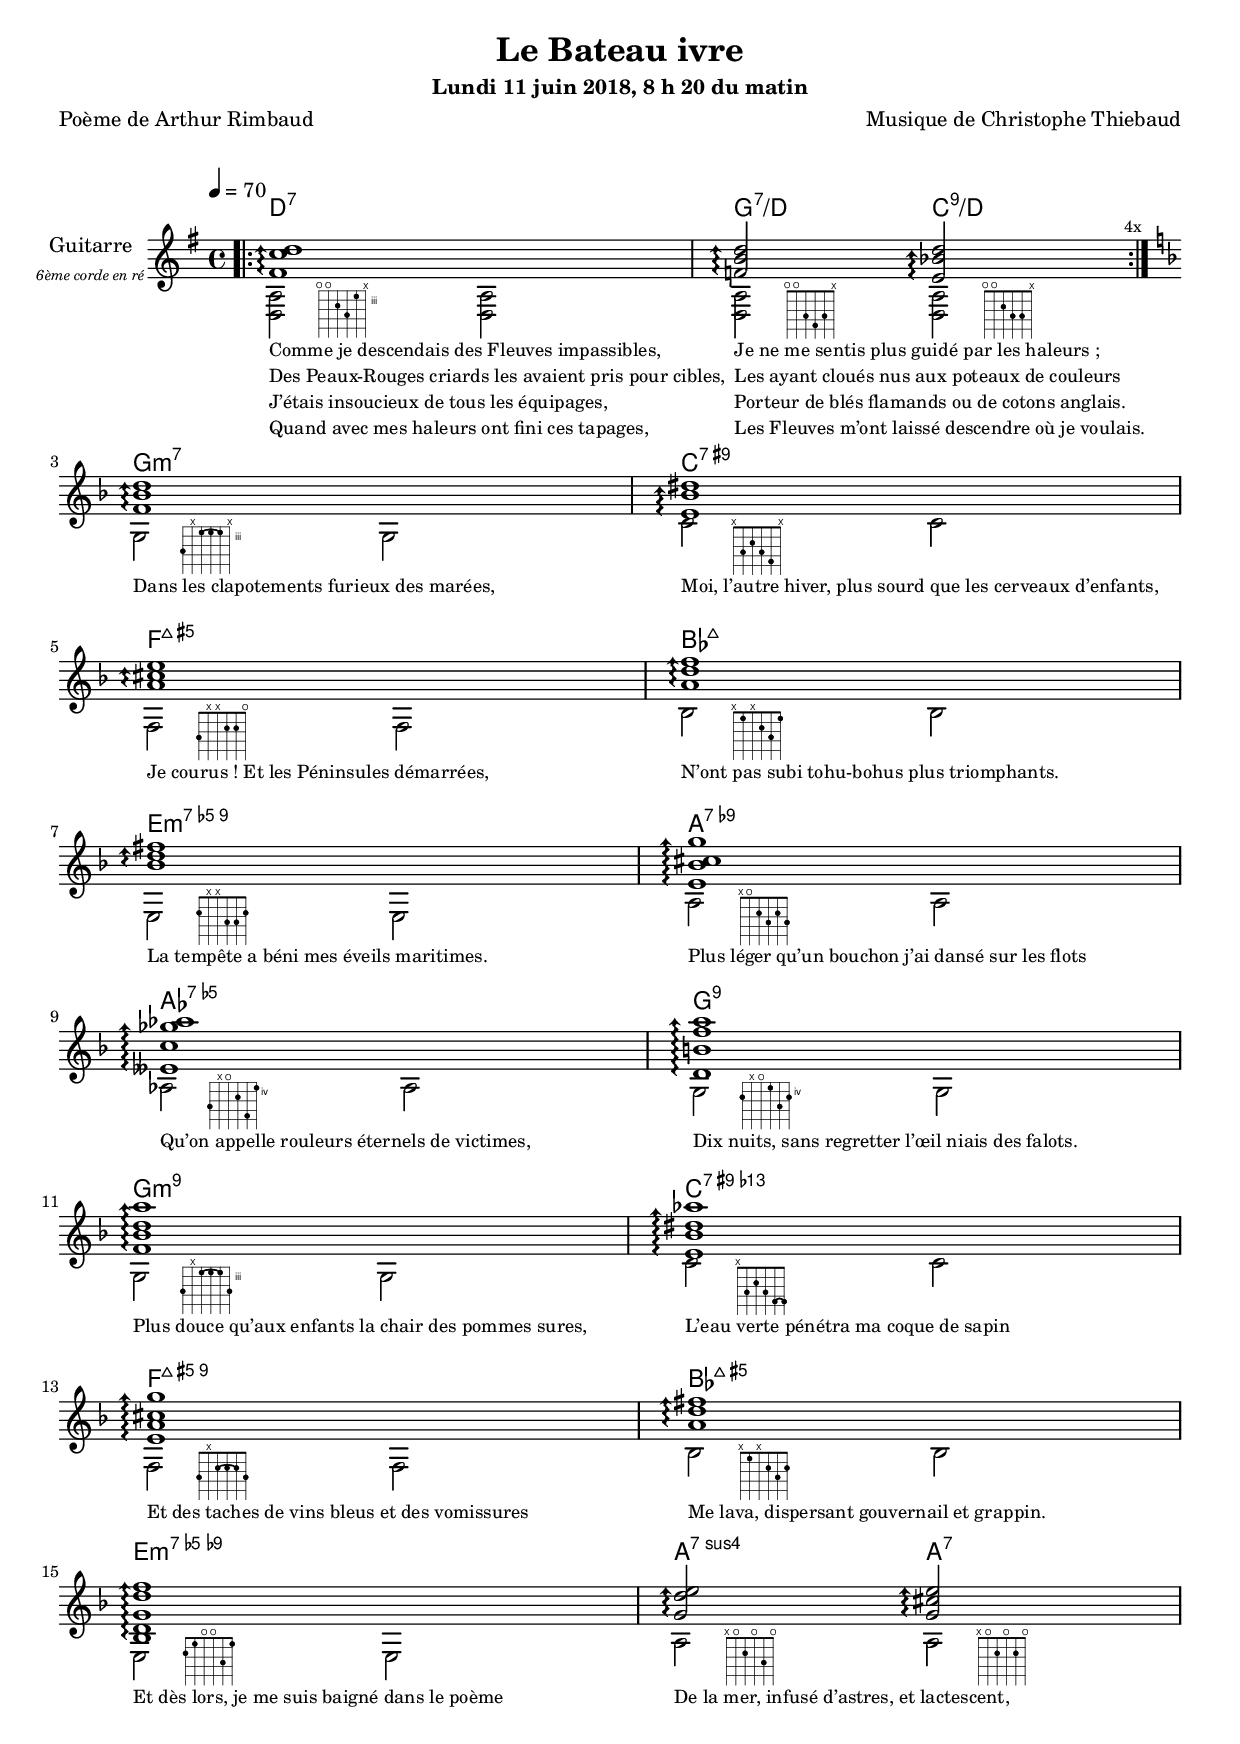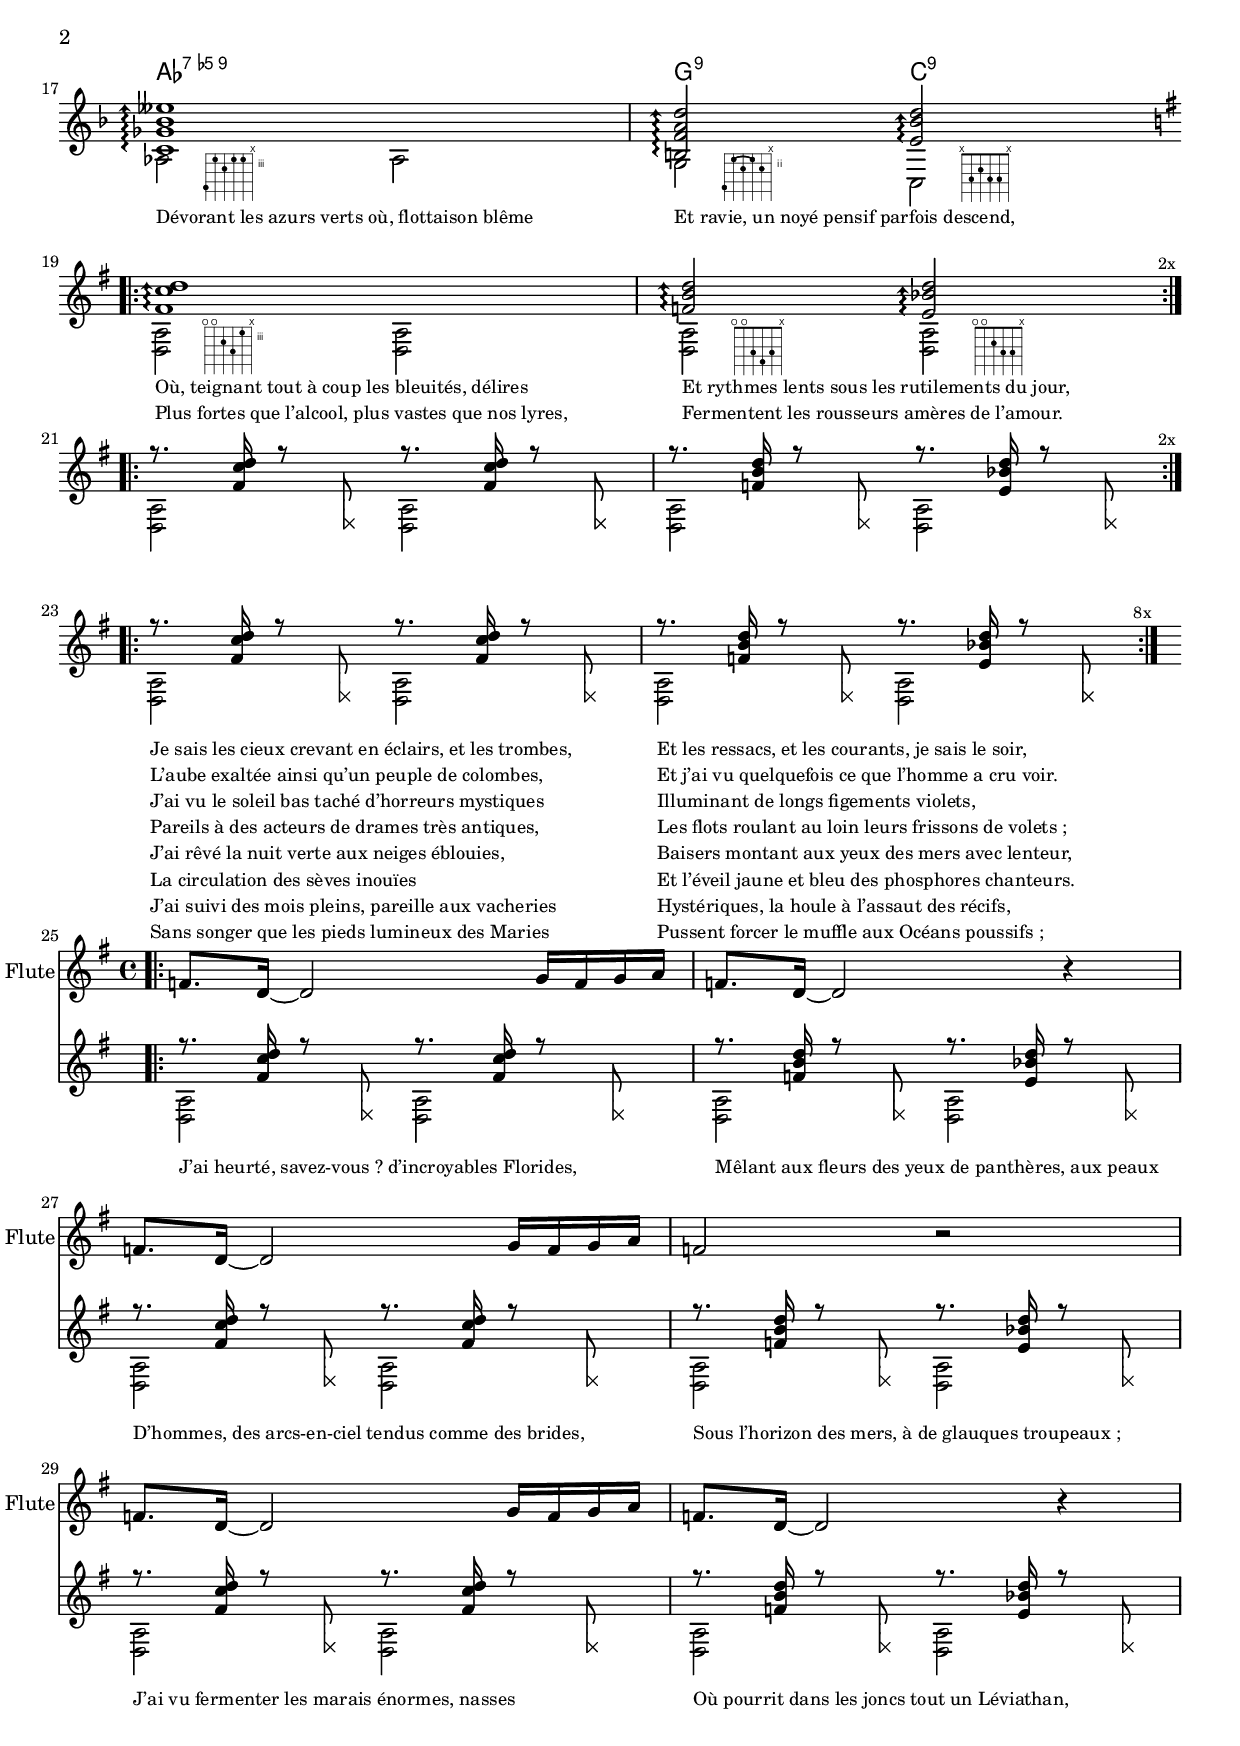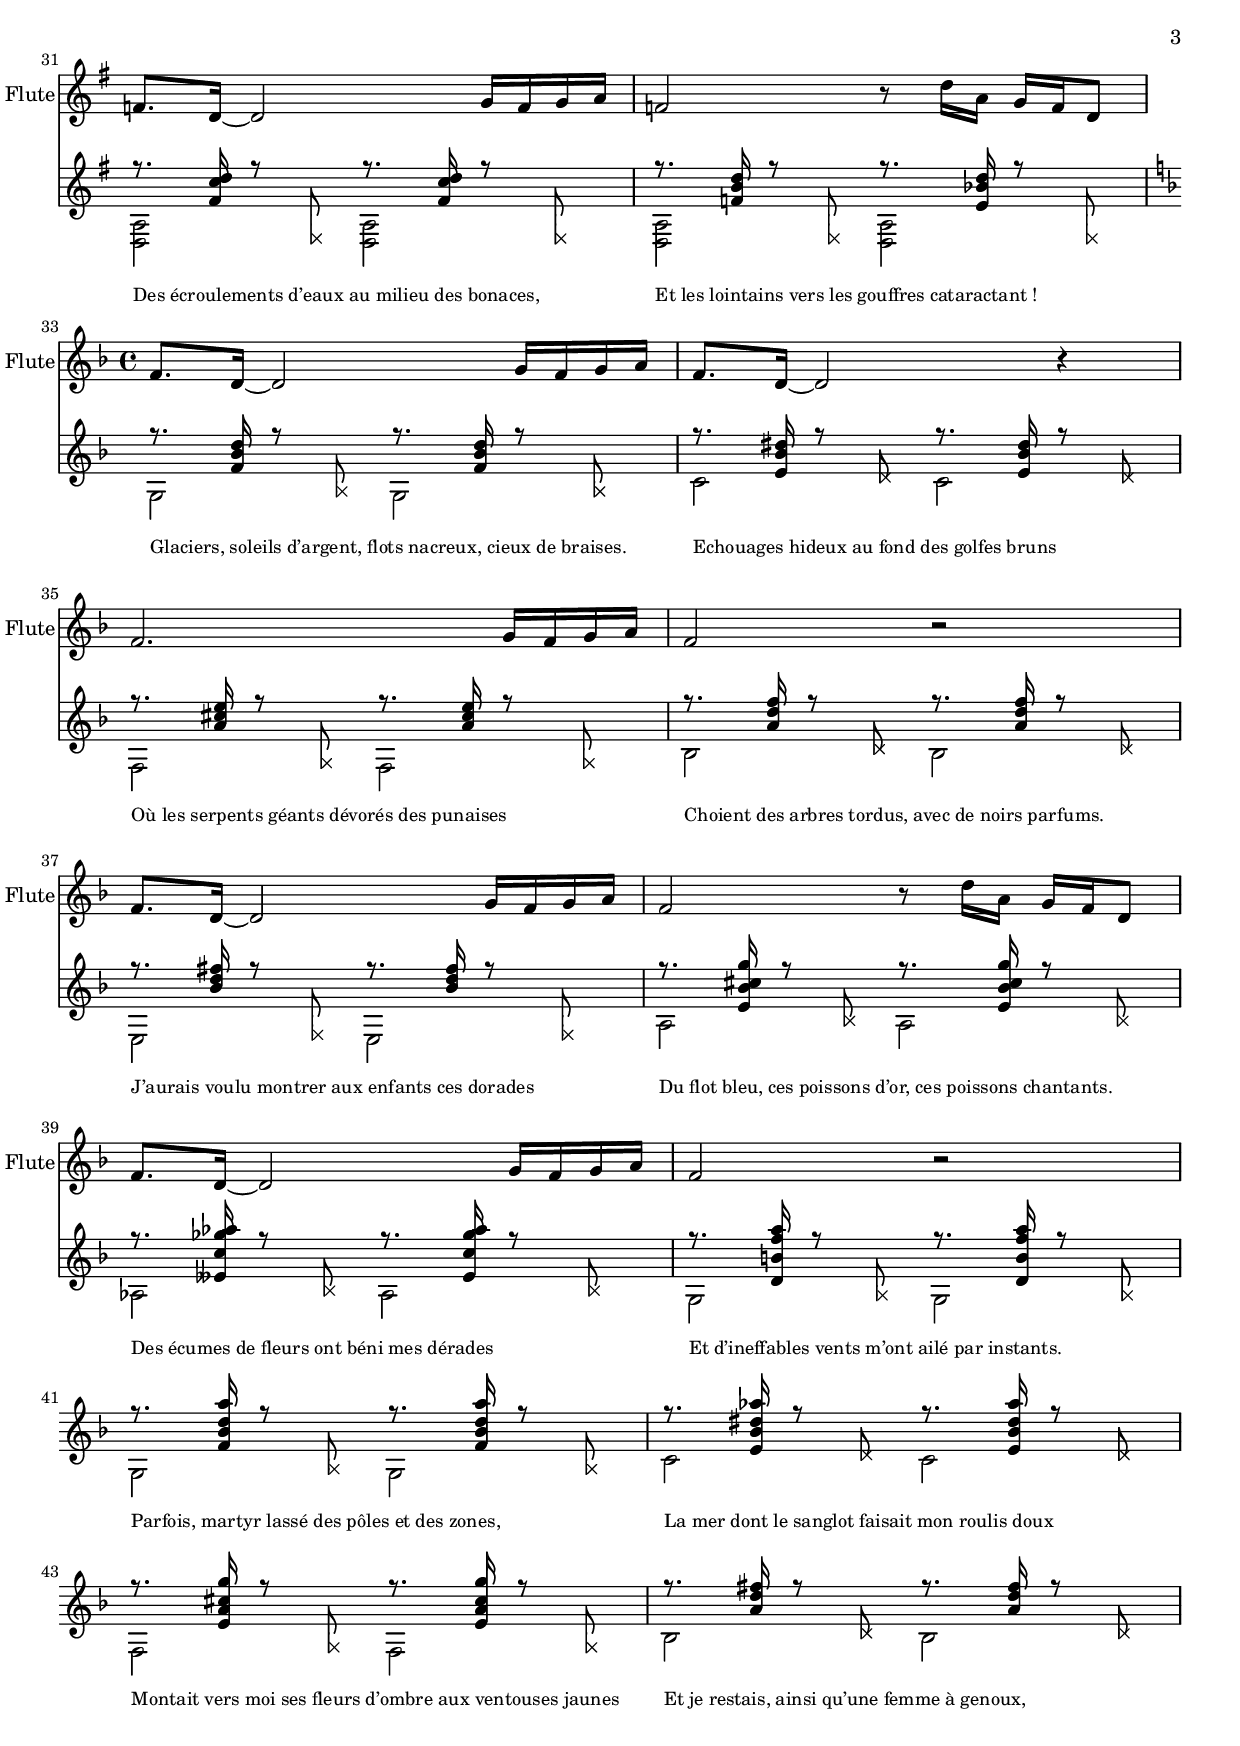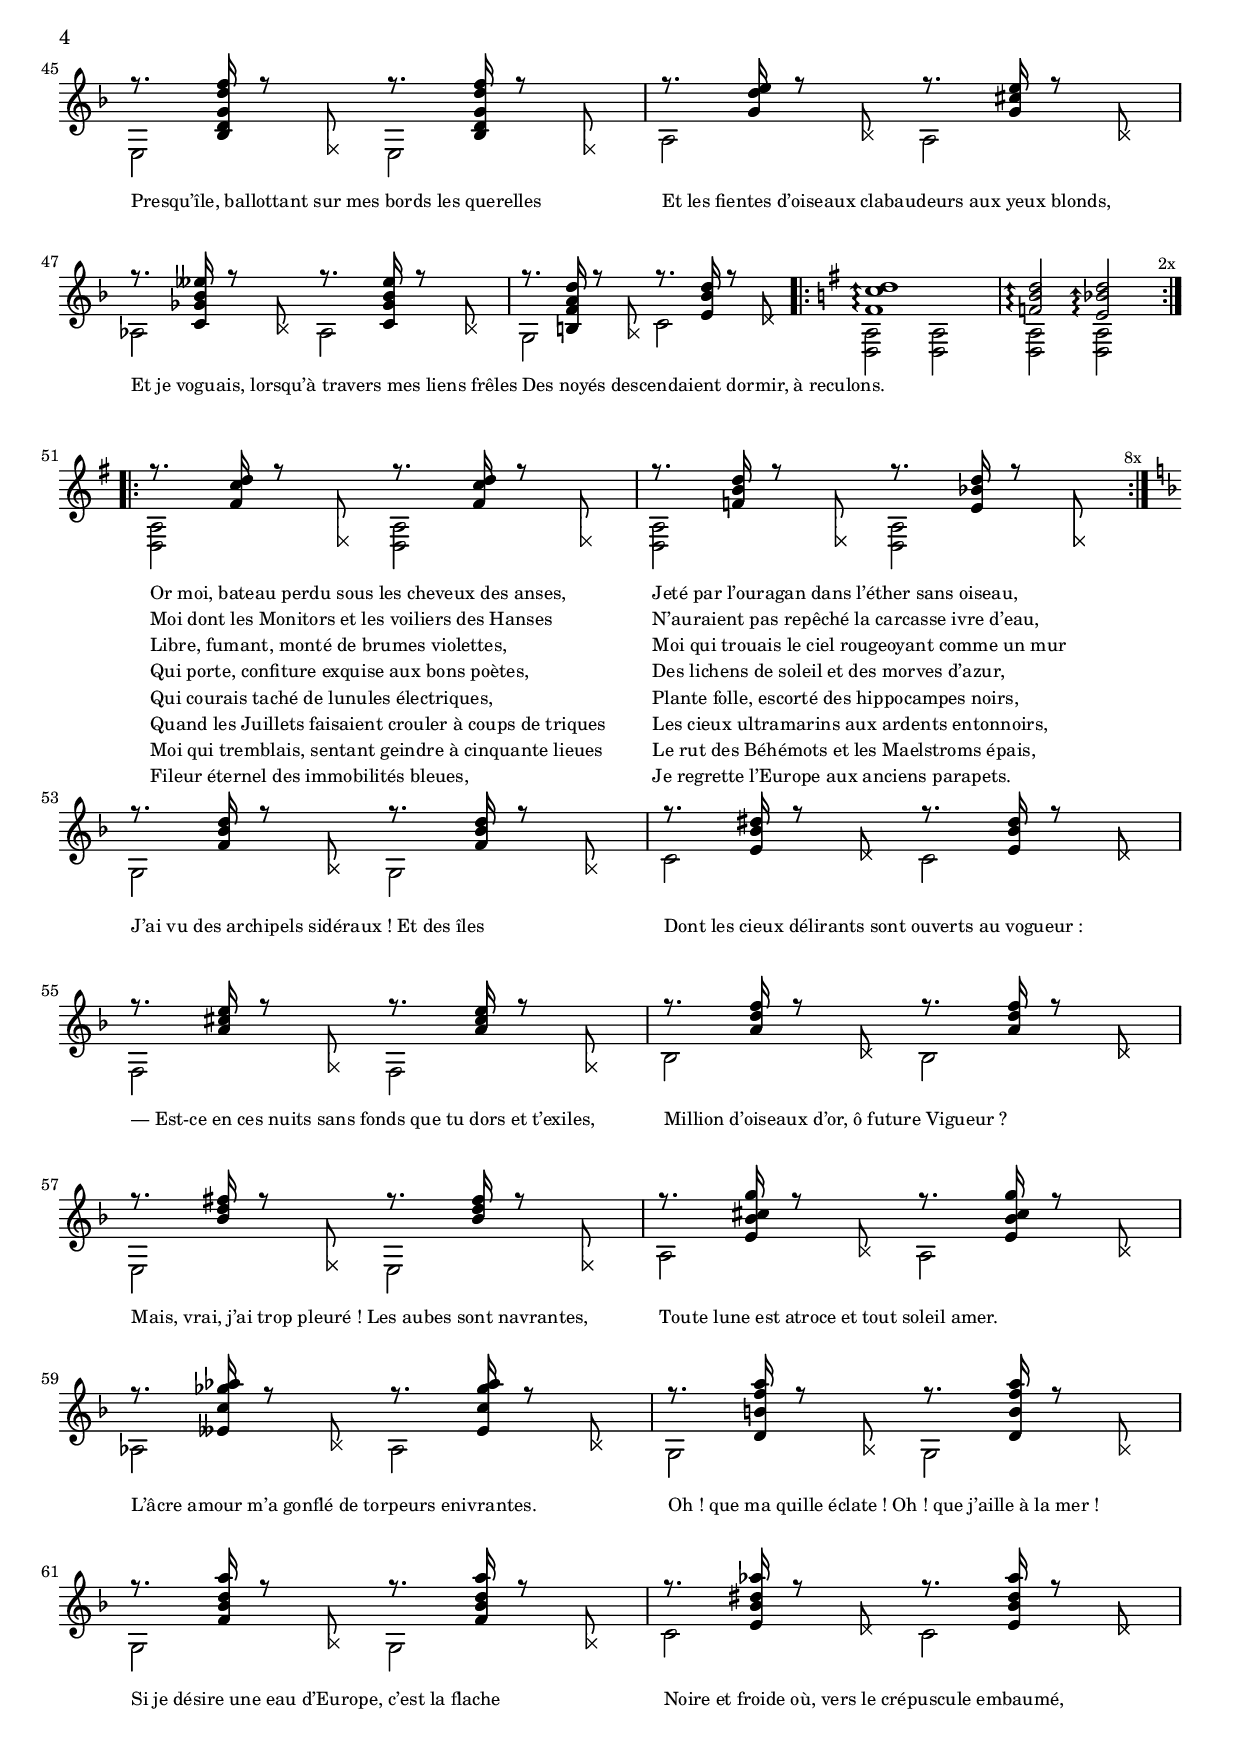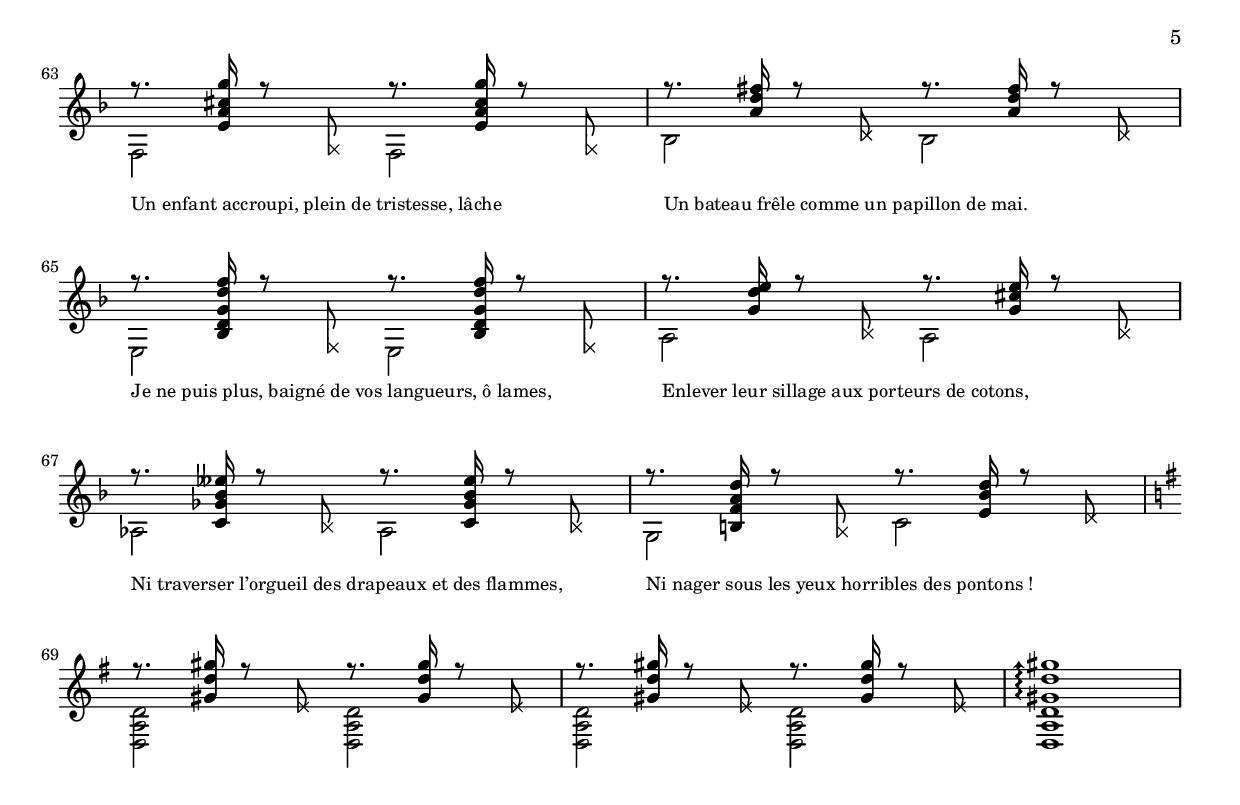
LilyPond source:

\version "2.22"

#(set-global-staff-size 18)

%{
\paper {
  page-count = #3
}
%}

textOne = \lyricmode {
  "Comme je descendais des Fleuves impassibles, " " "
  "Je ne me sentis plus guidé par les haleurs ; " " "
} textOneAndAHalf = \lyricmode {
  "Des Peaux-Rouges criards les avaient pris pour cibles, " " "
  "Les ayant cloués nus aux poteaux de couleurs " " "
} textTwo = \lyricmode {
  "J’étais insoucieux de tous les équipages, " " "
  "Porteur de blés flamands ou de cotons anglais. " " "
} textTwoAndAHalf = \lyricmode {
  "Quand avec mes haleurs ont fini ces tapages, " " "
  "Les Fleuves m’ont laissé descendre où je voulais. " " "
}

textThreeFourFiveSix = \lyricmode {
  "Dans les clapotements furieux des marées," " "
  "Moi, l’autre hiver, plus sourd que les cerveaux d’enfants," " "
  "Je courus ! Et les Péninsules démarrées," " "
  "N’ont pas subi tohu-bohus plus triomphants." " "

  "La tempête a béni mes éveils maritimes." " "
  "Plus léger qu’un bouchon j’ai dansé sur les flots" " "
  "Qu’on appelle rouleurs éternels de victimes," " "
  "Dix nuits, sans regretter l’œil niais des falots." " "

  "Plus douce qu’aux enfants la chair des pommes sures," " "
  "L’eau verte pénétra ma coque de sapin" " "
  "Et des taches de vins bleus et des vomissures" " "
  "Me lava, dispersant gouvernail et grappin." " "

  "Et dès lors, je me suis baigné dans le poème" " "
  "De la mer, infusé d’astres, et lactescent," " "
  "Dévorant les azurs verts où, flottaison blême" " "
  "Et ravie, un noyé pensif parfois descend," " "
}

textSeven=  \lyricmode {
  "Où, teignant tout à coup les bleuités, délires" " "
  "Et rythmes lents sous les rutilements du jour," " "
} textSevenAndAHalf =  \lyricmode {
  "Plus fortes que l’alcool, plus vastes que nos lyres," " "
  "Fermentent les rousseurs amères de l’amour." " "
}

textSilent =  \lyricmode {
  % https://www.compart.com/fr/unicode/U+00A0
  " " " " 
  " " " " 
}

textHeight =  \lyricmode {
  "Je sais les cieux crevant en éclairs, et les trombes," " "
  "Et les ressacs, et les courants, je sais le soir," " "
} textHeightndAHalf = \lyricmode {
  "L’aube exaltée ainsi qu’un peuple de colombes," " "
  "Et j’ai vu quelquefois ce que l’homme a cru voir." " "
} textNine = \lyricmode {
  "J’ai vu le soleil bas taché d’horreurs mystiques" " "
  "Illuminant de longs figements violets," " "
} textNineAndAHalf = \lyricmode {
  "Pareils à des acteurs de drames très antiques," " "
  "Les flots roulant au loin leurs frissons de volets ;" " "
} textTen = \lyricmode {
  "J’ai rêvé la nuit verte aux neiges éblouies," " "
  "Baisers montant aux yeux des mers avec lenteur," " "
} textTenAndAHalf = \lyricmode {
  "La circulation des sèves inouïes" " "
  "Et l’éveil jaune et bleu des phosphores chanteurs." " "
} textEleven = \lyricmode {
  "J’ai suivi des mois pleins, pareille aux vacheries" " "
  "Hystériques, la houle à l’assaut des récifs," " "
} textElevenAndAHalf = \lyricmode {
  "Sans songer que les pieds lumineux des Maries" " "
  "Pussent forcer le muffle aux Océans poussifs ;" " "
} textTwelve = \lyricmode {
  "J’ai heurté, savez-vous ? d’incroyables Florides," " "
  "Mêlant aux fleurs des yeux de panthères, aux peaux" " "
} textTwelveAndAHalf = \lyricmode {
  "D’hommes, des arcs-en-ciel tendus comme des brides," " "
  "Sous l’horizon des mers, à de glauques troupeaux ;" " "
} textThirteen = \lyricmode {
  "J’ai vu fermenter les marais énormes, nasses" " "
  "Où pourrit dans les joncs tout un Léviathan," " "
} textThirteenAndAHalf = \lyricmode {
  "Des écroulements d’eaux au milieu des bonaces," " "
  "Et les lointains vers les gouffres cataractant !" " "
}

textFourteenFifteenSixteenSeventeen = \lyricmode {
  "Glaciers, soleils d’argent, flots nacreux, cieux de braises." " "
  "Echouages hideux au fond des golfes bruns" " "
  "Où les serpents géants dévorés des punaises" " "
  "Choient des arbres tordus, avec de noirs parfums." " "

  "J’aurais voulu montrer aux enfants ces dorades" " "
  "Du flot bleu, ces poissons d’or, ces poissons chantants." " "
  "Des écumes de fleurs ont béni mes dérades" " "
  "Et d’ineffables vents m’ont ailé par instants." " "

  "Parfois, martyr lassé des pôles et des zones," " "
  "La mer dont le sanglot faisait mon roulis doux" " "
  "Montait vers moi ses fleurs d’ombre aux ventouses jaunes" " "
  "Et je restais, ainsi qu’une femme à genoux," " "

  "Presqu’île, ballottant sur mes bords les querelles" " "
  "Et les fientes d’oiseaux clabaudeurs aux yeux blonds," " "
  "Et je voguais, lorsqu’à travers mes liens frêles" " "
  "Des noyés descendaient dormir, à reculons." " "
}

textEighteen = \lyricmode {
  "Or moi, bateau perdu sous les cheveux des anses," " "
  "Jeté par l’ouragan dans l’éther sans oiseau," " "
} textEighteenAndAHalf = \lyricmode {
  "Moi dont les Monitors et les voiliers des Hanses" " "
  "N’auraient pas repêché la carcasse ivre d’eau," " "
} textNineteen = \lyricmode {
  "Libre, fumant, monté de brumes violettes," " "
  "Moi qui trouais le ciel rougeoyant comme un mur" " "
} textNineteenAndAHalf = \lyricmode {
  "Qui porte, confiture exquise aux bons poètes," " "
  "Des lichens de soleil et des morves d’azur," " "
} textTwenty = \lyricmode {
  "Qui courais taché de lunules électriques," " "
  "Plante folle, escorté des hippocampes noirs," " "
} textTwentyAndAHalf = \lyricmode {
  "Quand les Juillets faisaient crouler à coups de triques" " "
  "Les cieux ultramarins aux ardents entonnoirs," " "
} textTwentyOne = \lyricmode {
  "Moi qui tremblais, sentant geindre à cinquante lieues" " "
  "Le rut des Béhémots et les Maelstroms épais," " "
} textTwentyOneAndAHalf = \lyricmode {
  "Fileur éternel des immobilités bleues," " "
  "Je regrette l’Europe aux anciens parapets." " "
}

textTwentyTwoTwentyThreeTwentyFourTwentyFive = \lyricmode {
  "J’ai vu des archipels sidéraux ! Et des îles" " "
  "Dont les cieux délirants sont ouverts au vogueur :" " "
  "— Est-ce en ces nuits sans fonds que tu dors et t’exiles," " "
  "Million d’oiseaux d’or, ô future Vigueur ?" " "

  "Mais, vrai, j’ai trop pleuré ! Les aubes sont navrantes," " "
  "Toute lune est atroce et tout soleil amer." " "
  "L’âcre amour m’a gonflé de torpeurs enivrantes." " "
  "Oh ! que ma quille éclate ! Oh ! que j’aille à la mer !" " "

  "Si je désire une eau d’Europe, c’est la flache" " "
  "Noire et froide où, vers le crépuscule embaumé," " "
  "Un enfant accroupi, plein de tristesse, lâche" " "
  "Un bateau frêle comme un papillon de mai." " "

  "Je ne puis plus, baigné de vos langueurs, ô lames," " "
  "Enlever leur sillage aux porteurs de cotons," " "
  "Ni traverser l’orgueil des drapeaux et des flammes," " "
  "Ni nager sous les yeux horribles des pontons !" " "
}

% \override #'(fret-diagram-details . ((orientation . landscape))) 

reSept                      = \markup {\hspace #7 {\fret-diagram-terse "o;o;4;5;3;x;"}}
solSeptReBasse              = \markup {\hspace #7 {\fret-diagram-terse "o;o;3;4;3;x;"}}
doNeufReBasse               = \markup {\hspace #7 {\fret-diagram-terse "o;o;2;3;3;x;"}}

solMineurSept               = \markup {\hspace #7 {\fret-diagram-terse "5;x;3-(;3;3-);x;"}}
doSeptNeufDieze             = \markup {\hspace #7 {\fret-diagram-terse "x;3;2;3;4;x;"}}
faQuinteAugm                = \markup {\hspace #7 {\fret-diagram-terse "3;x;x;2;2;o;"}}
siSeptMaj                   = \markup {\hspace #7 {\fret-diagram-terse "x;1;x;2;3;1;"}}
miMinSeptQuinteDimNeufDieze = \markup {\hspace #7 {\fret-diagram-terse "2;x;x;3;3;2;"}}
laSeptNeufBemol             = \markup {\hspace #7 {\fret-diagram-terse "x;o;2;3;2;3;"}}
laBemolSeptQuinteDim        = \markup {\hspace #7 {\fret-diagram-terse "6;x;o;5;7;4;"}}
solSept                     = \markup {\hspace #7 {\fret-diagram-terse "5;x;o;4;6;5;"}}

solMinNeuf                  = \markup {\hspace #7 {\fret-diagram-terse "5;x;3-(;3;3-);5;"}}
doSeptNeufDiezeQuinteAugm   = \markup {\hspace #7 {\fret-diagram-terse "x;3;2;3;4-(;4-);"}}
faQuinteAugmBis             = \markup {\hspace #7 {\fret-diagram-terse "3;x;2-(;2;2-);3;"}}
siSeptMajQuinteAugm         = \markup {\hspace #7 {\fret-diagram-terse "x;1;x;2;3;2;"}}
miMinSeptQuinteDimNeufBemol = \markup {\hspace #7 {\fret-diagram-terse "2;1;o;o;3;1;"}}
laSeptSusQuatre             = \markup {\hspace #7 {\fret-diagram-terse "x;o;2;o;3;o;"}}
laSept                      = \markup {\hspace #7 {\fret-diagram-terse "x;o;2;o;2;o;"}}
laBemolSeptQuinteDimNeuf    = \markup {\hspace #7 {\fret-diagram-terse "6;3;4;3;3;x;"}}
solNeuf                     = \markup {\hspace #7 {\fret-diagram-terse "5;2-(;3;2-);3;x;"}}
doNeuf                      = \markup {\hspace #7 {\fret-diagram-terse "x;3;2;3;3;x;"}}

tabTablePath = 
    \markup
    \with-dimensions #'(0 . 0) #'(-4.3 . 2)
    \path #0.1 
          #'((moveto    0.05   0.00)
             (lineto    1.05   1.00)
             (moveto    1.05   0.00)
             (lineto    0.05   1.00))
          
tabTable = \once \override NoteHead.stencil = 
    #(lambda (grob) (grob-interpret-markup grob tabTablePath))

% couplet 

coupletBasse = {
  <d a>2-\reSept        <d a>
  <d a>-\solSeptReBasse <d a>-\doNeufReBasse
}

coupletBasseSimple = {
  <d a>2 <d a>
  <d a>  <d a>
}

couplet = {
  \arpeggioArrowUp
  <fis' c'' d''>1\arpeggio
  <f' b' d''>2\arpeggio <e' bes' d''>2\arpeggio
}

strumOne = #(define-music-function
     (chord bass)
     (string-or-music? string-or-music? )
   #{
     r8. #chord r8 \tabTable #bass r8. #chord r8 \tabTable #bass
   #})

strumTwo= #(define-music-function
     (chord1 bass1 chord2 bass2 )
     (string-or-music? string-or-music? string-or-music? string-or-music?)
   #{
     r8. #chord1 r8 \tabTable #bass1 r8. #chord2 r8 \tabTable #bass2
   #})

coupletStrum = {
  \strumOne { <fis' c'' d''>16 } { d8 }
  \strumTwo { <f'   b'  d''>16 } { d8 } { <e' bes' d''>16 } { d8 }
}

% refrain 

refrain = {
  <f' bes' d''>1\arpeggio
  <e' bes' dis''>1\arpeggio
  <a' cis'' e''>1\arpeggio
  <a' d'' f''>1\arpeggio
  <bes' d'' fis''>1\arpeggio
  <e' bes' cis'' g''>1\arpeggio
  <eeses' c'' ges'' aes''>1\arpeggio
  <d' b' f'' a''>1\arpeggio

  <f' bes' d'' a''>1\arpeggio
  <e' bes' dis'' aes''>1\arpeggio
  <e' a' cis'' g'' >1\arpeggio
  <a' d'' fis''>1\arpeggio
  <bes d' g' d'' f''>1\arpeggio
  <g' d'' e''>2\arpeggio  <g' cis'' e''>2\arpeggio
  <c' ges' bes' eeses'' >1\arpeggio
  <b f' a' d'' >2\arpeggio <e' bes' d'' >2\arpeggio
}

refrainRythme =  {
  \strumOne { <f' bes' d''>16 }  { g8 }
  \strumOne { <e' bes' dis''>16 }  { c'8 }
  \strumOne { <a' cis'' e''>16 }  { f8 }
  \strumOne { <a' d'' f''>16 }  { bes8 }
  \strumOne { <bes' d'' fis''>16 }  { e8 }
  \strumOne { <e' bes' cis'' g''>16 }  { a8 }
  \strumOne { <eeses' c'' ges'' aes''>16 }  { aes8 }
  \strumOne { <d' b' f'' a''>16 }  { g8 }

  \strumOne { <f' bes' d'' a''>16 }  { g8 }
  \strumOne { <e' bes' dis'' aes''>16 }  { c'8 }
  \strumOne { <e' a' cis'' g'' >16 }  { f8 }
  \strumOne { <a' d'' fis''>16 }  { bes8 }
  \strumOne { <bes d' g' d'' f''>16 }  { e8 }
  \strumTwo { <g' d'' e''>16  }  { a8 } {<g' cis'' e''>16 }  { a8 }
  \strumOne { <c' ges' bes' eeses'' >16 }  { aes8 }
  \strumTwo { <b f' a' d'' >16 }  { g8 } {<e' bes' d'' >16 } { c'8 }
}

refrainBasse =  {
  g2-\solMineurSept               g
  c'-\doSeptNeufDieze             c'
  f-\faQuinteAugm                 f
  bes-\siSeptMaj                  bes
  e-\miMinSeptQuinteDimNeufDieze  e
  a-\laSeptNeufBemol              a
  aes-\laBemolSeptQuinteDim       aes
  g-\solSept                      g

  g-\solMinNeuf                   g
  c'-\doSeptNeufDiezeQuinteAugm   c'
  f-\faQuinteAugmBis              f
  bes-\siSeptMajQuinteAugm        bes
  e-\miMinSeptQuinteDimNeufBemol  e
  a-\laSeptSusQuatre              a-\laSept
  aes-\laBemolSeptQuinteDimNeuf   aes
  g-\solNeuf                      c-\doNeuf
}

refrainBasseSimple = \relative g {
  g2  g
  c   c
  f,  f
  bes bes
  e,  e
  a   a
  aes aes
  g   g

  g   g
  c   c
  f,  f
  bes bes
  e,  e
  a   a 
  aes aes
  g   c 
}

% coda

codaRythme = {
  \strumOne { <gis' d'' gis''>16 } { d'8 }
  \strumOne { <gis' d'' gis''>16 } { d'8 }
  <gis' d'' gis''>1\arpeggio
}

codaBasse = {
  \repeat unfold 4 <d a d'>2 
  <d a d'>1
}

%%%%%%%%%%%%%%%%%%%%%%%%%%%%%%%%%%%%%%%%%%%%%%

\header
{
  title = "Le Bateau ivre"
  subtitle = \markup { \abs-fontsize #10 "Lundi 11 juin 2018, 8 h 20 du matin"}
  poet = "Poème de Arthur Rimbaud"
  composer = "Musique de Christophe Thiebaud"
}

\markup {
  \vspace #1
}

\score {

  <<
    \new ChordNames {
      \chordmode { 
        d1:7 
        g2:7/d      c:9/d

        g1:m7
        c:7.9+
        f:7+.5+
        bes:7+
        e:m7.5-.9
        a:7.9-
        aes:7.5-
        g:7.9
        
        g:m7.9
        c:7.9+.13-
        f:7+.5+.9
        bes:7+.5+
        e:m7.5-.9-
        a2:7sus4    a:7
        aes1:7.5-.9
        g2:9        c:9
      } 
    }

  \new Staff = "main" {
    \set Staff.instrumentName = \markup \center-column {
        "Guitarre"
        { \abs-fontsize #7 \italic "6ème corde en ré" }
    }
    \set Staff.midiInstrument = "acoustic guitar (nylon)"

    <<
      \tempo 4 = 70
      %{
      %}
      \new Voice = "one" {
        \voiceOne
        \repeat volta 4 \couplet 
        \refrain
        \repeat volta 2 \couplet
        \repeat volta 2 \coupletStrum
        \repeat volta 8 \coupletStrum
        \repeat unfold 4 \coupletStrum
        \refrainRythme
        \repeat volta 2 \couplet
        \repeat volta 8 \coupletStrum
        \refrainRythme
        \codaRythme
      }
      \new Voice = "two" {
        \voiceTwo
        \override Score.RehearsalMark.break-visibility = #end-of-line-visible
        \override Score.RehearsalMark.self-alignment-X = #RIGHT
        \key g \major
        \bar ".|:" 
        \repeat volta 4 \coupletBasse 
        \mark \markup {\tiny  "4x"} 
        \break
        
        \key d \minor
        \refrainBasse
        \break
        
        \key g \major
        \bar ".|:" 
        \repeat volta 2 \coupletBasse
        \mark \markup { \tiny  "2x"} 
        \break
        
        \bar ":|.|:" 
        \repeat volta 2 \coupletBasseSimple
        \mark \markup { \tiny  "2x"} 
        \break
        
        \bar ":|.|:" 
        \repeat volta 8 \coupletBasseSimple
        \mark \markup { \tiny  "8x"} 
        \break
        <<
           \new Staff  \with {
            instrumentName = "Flute"
            shortInstrumentName = "Flute"
            alignAboveContext = #"main"
          } \relative d' {
          \key g \major
          f8. d16~ d2 g16 f g a | f8. d16~ d2 r4 | 
          f8. d16~ d2 g16 f g a | f2 r2 | 
          f8. d16~ d2 g16 f g a | f8. d16~ d2 r4 | 
          f8. d16~ d2 g16 f g a | f2 r8 d'16 a g f d8 | 
          }
          \bar ":|.|:" 
          \repeat unfold 4 \coupletBasseSimple
          \break
        >>
        <<
           \new Staff  \with {
            instrumentName = "Flute"
            shortInstrumentName = "Flute"
            alignAboveContext = #"main"
          } \relative d' {
          \key d \minor
          f8. d16~ d2 g16 f g a | f8. d16~ d2 r4 | 
          f2.         g16 f g a | f2 r2| 
          f8. d16~ d2 g16 f g a | f2 r8 d'16 a g f d8 | 
          f8. d16~ d2 g16 f g a | f2 r2| 
          }

        \key d \minor
        \refrainBasseSimple
        \break
        >>
        
        \key g \major
        \bar ".|:" 
        \repeat volta 2 \coupletBasseSimple
        \mark \markup { \tiny  "2x"} 
        \break
        
        \bar ":|.|:" 
        \repeat volta 8 \coupletBasseSimple
        \mark \markup { \tiny  "8x"} 
        \break
        
        \key d \minor
        \refrainBasseSimple
        \break
        
        \key g \major
        \codaBasse
      }
      \new Lyrics \lyricsto "two" {
        <<
          \textOne
          \new Lyrics {
            \set associatedVoice = "two"
            \textOneAndAHalf
          }
          \new Lyrics {
            \set associatedVoice = "two"
            \textTwo
          }
          \new Lyrics {
            \set associatedVoice = "two"
            \textTwoAndAHalf
          }
        >>
        \textThreeFourFiveSix
        <<
          \textSeven

          \new Lyrics {
            \set associatedVoice = "two"
            \textSevenAndAHalf
          }
        >>
        \textSilent
        <<
          \textHeight

          \new Lyrics {
            \set associatedVoice = "two"
            \textHeightndAHalf
          }
          \new Lyrics {
            \set associatedVoice = "two"
            \textNine
          }
          \new Lyrics {
            \set associatedVoice = "two"
            \textNineAndAHalf
          }
          \new Lyrics {
            \set associatedVoice = "two"
            \textTen
          }
          \new Lyrics {
            \set associatedVoice = "two"
            \textTenAndAHalf
          }
          \new Lyrics {
            \set associatedVoice = "two"
            \textEleven
          }
          \new Lyrics {
            \set associatedVoice = "two"
            \textElevenAndAHalf
          }
        >> 
        \textTwelve
        \textTwelveAndAHalf
        \textThirteen
        \textThirteenAndAHalf
        \textFourteenFifteenSixteenSeventeen
        \textSilent
        <<
          \textEighteen

          \new Lyrics {
            \set associatedVoice = "two"
            \textEighteenAndAHalf
          }
          \new Lyrics {
            \set associatedVoice = "two"
            \textNineteen
          }
          \new Lyrics {
            \set associatedVoice = "two"
            \textNineteenAndAHalf
          }
          \new Lyrics {
            \set associatedVoice = "two"
            \textTwenty
          }
          \new Lyrics {
            \set associatedVoice = "two"
            \textTwentyAndAHalf
          }
          \new Lyrics {
            \set associatedVoice = "two"
            \textTwentyOne
          }
          \new Lyrics {
            \set associatedVoice = "two"
            \textTwentyOneAndAHalf
          }
        >>
        \textTwentyTwoTwentyThreeTwentyFourTwentyFive
      }

    >>

  }
  >>
  \layout {
    \clef treble
    \time 4/4
    \override LyricText.self-alignment-X = #LEFT
    \override Lyrics.LyricText.font-size = #-1
  
  }

  \midi { 
    \tempo 4 = 70
  }
}

